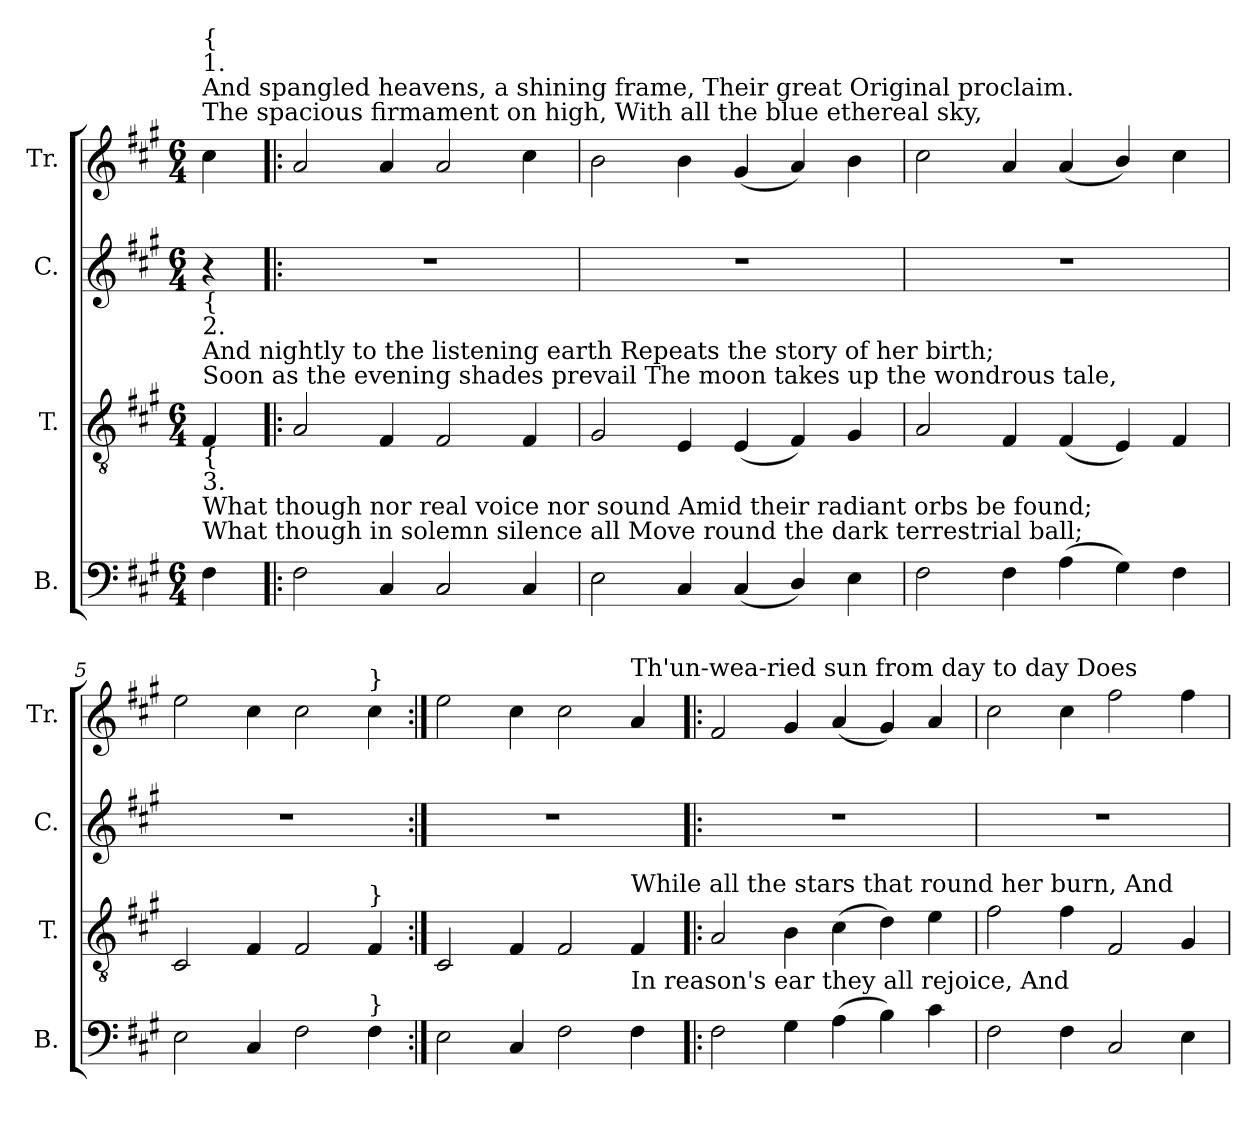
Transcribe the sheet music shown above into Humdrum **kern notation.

**kern	**kern	**kern	**kern
*part4	*part3	*part2	*part1
*staff4	*staff3	*staff2	*staff1
*I"B.	*I"T.	*I"C.	*I"Tr.
*I'B.	*I'T.	*I'C.	*I'Tr.
*clefF4	*clefGv2	*clefG2	*clefG2
*k[f#c#g#]	*k[f#c#g#]	*k[f#c#g#]	*k[f#c#g#]
*M6/4	*M6/4	*M6/4	*M6/4
*MM170	*MM170	*MM170	*MM170
=1	=1	=1	=1
!	!	!	!LO:TX:a:t=The spacious firmament on high,  With all the blue ethereal sky,
!	!	!	!LO:TX:a:t=And spangled heavens, a shining frame, Their great Original proclaim.
!	!	!	!LO:TX:a:t=1.
!	!	!	!LO:TX:a:t={
!	!LO:TX:a:t=Soon as the evening shades prevail  The moon takes up the wondrous tale,	!	!
!	!LO:TX:a:t=And nightly to the listening earth  Repeats the story of her birth;	!	!
!	!LO:TX:a:t=2.	!	!
!	!LO:TX:a:t={	!	!
!LO:TX:a:t=What though in solemn silence all  Move round the dark terrestrial ball;	!	!	!
!LO:TX:a:t=What though nor real voice nor sound  Amid their radiant orbs be found;	!	!	!
!LO:TX:a:t=3.	!	!	!
!LO:TX:a:t={	!	!	!
4F#\	4F#/	4r	4cc#\
=2!|:	=2!|:	=2!|:	=2!|:
2F#\	2A/	1.r	2a/
4C#/	4F#/	.	4a/
2C#/	2F#/	.	2a/
4C#/	4F#/	.	4cc#\
=3	=3	=3	=3
2E\	2G#/	1.r	2b\
4C#/	4E/	.	4b\
(<4C#/	(<4E/	.	(<4g#/
4D/)	4F#/)	.	4a/)
4E\	4G#/	.	4b\
=4	=4	=4	=4
2F#\	2A/	1.r	2cc#\
4F#\	4F#/	.	4a/
(>4A\	(<4F#/	.	(<4a/
4G#\)	4E/)	.	4b/)
4F#\	4F#/	.	4cc#\
=5	=5	=5	=5
2E\	2C#/	1.r	2ee\
4C#/	4F#/	.	4cc#\
2F#\	2F#/	.	2cc#\
!	!	!	!LO:TX:a:t=}
!	!LO:TX:a:t=}	!	!
!LO:TX:a:t=}	!	!	!
4F#\	4F#/	.	4cc#\
=6:|!	=6:|!	=6:|!	=6:|!
2E\	2C#/	1.r	2ee\
4C#/	4F#/	.	4cc#\
2F#\	2F#/	.	2cc#\
!	!	!	!LO:TX:a:t=Th'un-wea-ried sun from day to day  Does
!	!LO:TX:a:t=While all the stars that round her burn, And	!	!
!LO:TX:a:t=In    reason's  ear  they all rejoice,  And	!	!	!
4F#\	4F#/	.	4a/
=7!|:	=7!|:	=7!|:	=7!|:
2F#\	2A/	1.r	2f#/
4G#\	4B\	.	4g#/
(>4A\	(>4c#\	.	(<4a/
4B\)	4d\)	.	4g#/)
4c#\	4e\	.	4a/
=8	=8	=8	=8
2F#\	2f#\	1.r	2cc#\
4F#\	4f#\	.	4cc#\
2C#/	2F#/	.	2ff#\
4E\	4G#/	.	4ff#\
=	=	=	=
*-	*-	*-	*-
